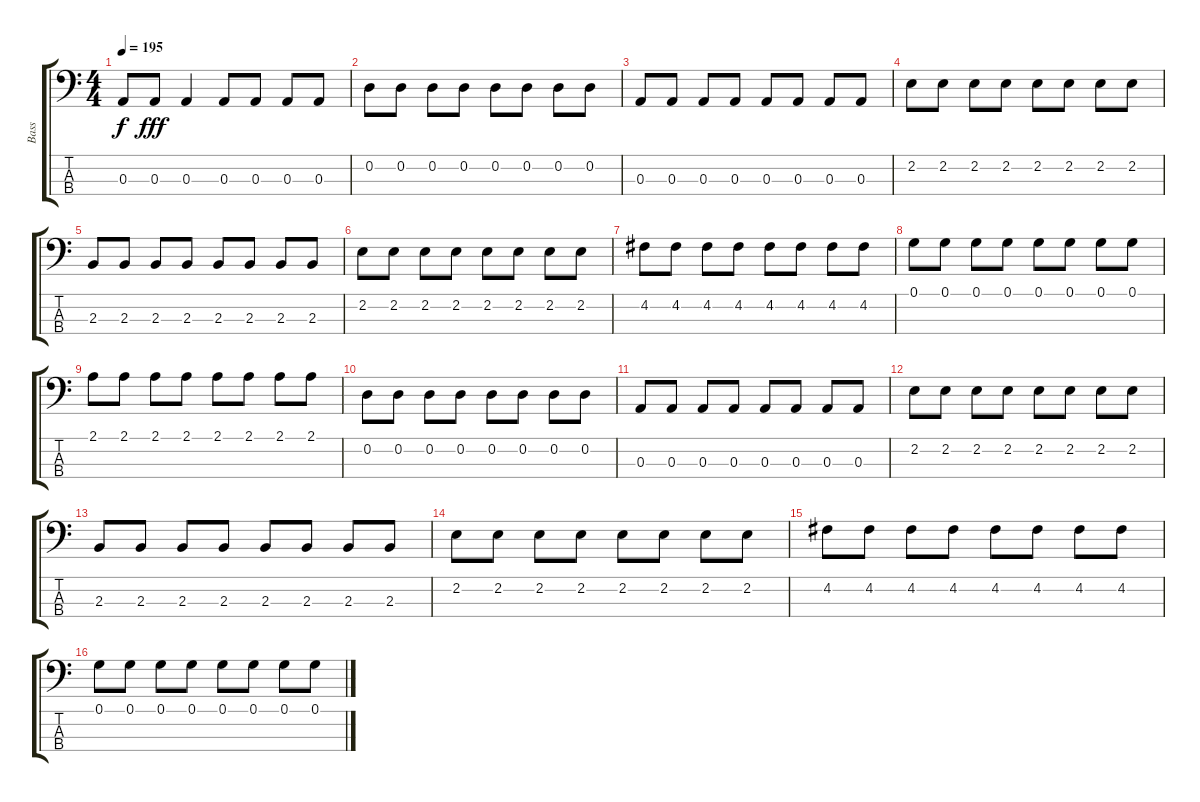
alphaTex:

\track ("Bass" "Bass") {instrument electricbasspick}
\staff {score tabs}
\tuning (G2 D2 A1 E1) {hide}
\ts (4 4)
\tempo 195
\clef f4
\ks c
0.3{t}.8{dy f} 0.3.8{dy fff} 0.3.4 0.3.8 0.3.8 0.3.8 0.3.8 |
0.2.8 0.2.8 0.2.8 0.2.8 0.2.8 0.2.8 0.2.8 0.2.8 |
0.3.8 0.3.8 0.3.8 0.3.8 0.3.8 0.3.8 0.3.8 0.3.8 |
2.2.8 2.2.8 2.2.8 2.2.8 2.2.8 2.2.8 2.2.8 2.2.8 |
2.3.8 2.3.8 2.3.8 2.3.8 2.3.8 2.3.8 2.3.8 2.3.8 |
2.2.8 2.2.8 2.2.8 2.2.8 2.2.8 2.2.8 2.2.8 2.2.8 |
4.2.8 4.2.8 4.2.8 4.2.8 4.2.8 4.2.8 4.2.8 4.2.8 |
0.1.8 0.1.8 0.1.8 0.1.8 0.1.8 0.1.8 0.1.8 0.1.8 |
2.1.8 2.1.8 2.1.8 2.1.8 2.1.8 2.1.8 2.1.8 2.1.8 |
0.2.8 0.2.8 0.2.8 0.2.8 0.2.8 0.2.8 0.2.8 0.2.8 |
0.3.8 0.3.8 0.3.8 0.3.8 0.3.8 0.3.8 0.3.8 0.3.8 |
2.2.8 2.2.8 2.2.8 2.2.8 2.2.8 2.2.8 2.2.8 2.2.8 |
2.3.8 2.3.8 2.3.8 2.3.8 2.3.8 2.3.8 2.3.8 2.3.8 |
2.2.8 2.2.8 2.2.8 2.2.8 2.2.8 2.2.8 2.2.8 2.2.8 |
4.2.8 4.2.8 4.2.8 4.2.8 4.2.8 4.2.8 4.2.8 4.2.8 |
0.1.8 0.1.8 0.1.8 0.1.8 0.1.8 0.1.8 0.1.8 0.1.8
